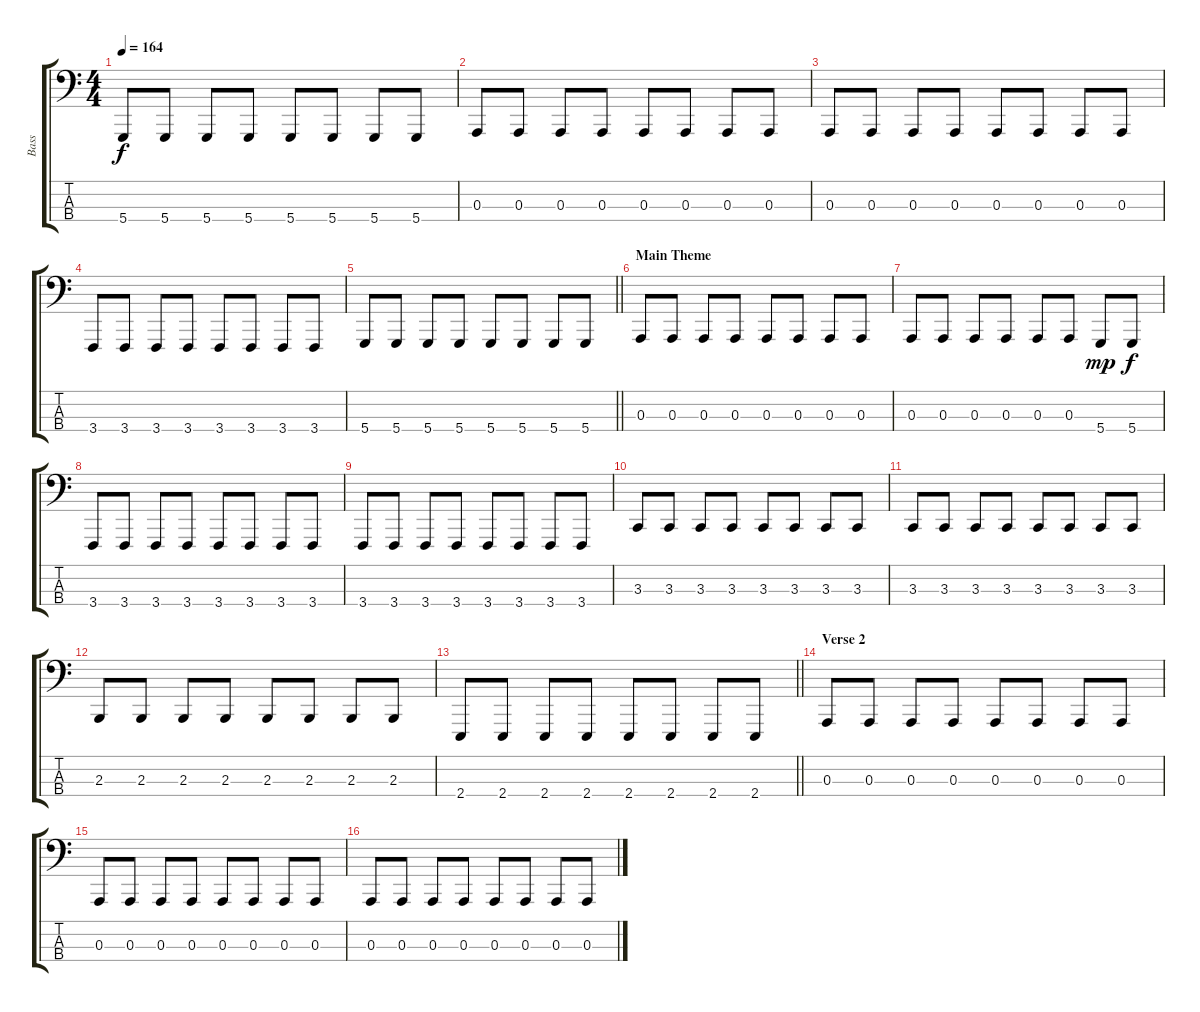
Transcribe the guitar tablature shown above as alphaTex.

\track ("Bass" "Bass") {instrument lead8bassandlead}
\staff {score tabs}
\tuning (G2 D2 A1 D1) {hide}
\ts (4 4)
\tempo 164
\clef f4
\ks c
5.4.8{dy f} 5.4.8 5.4.8 5.4.8 5.4.8 5.4.8 5.4.8 5.4.8 |
0.3.8 0.3.8 0.3.8 0.3.8 0.3.8 0.3.8 0.3.8 0.3.8 |
0.3.8 0.3.8 0.3.8 0.3.8 0.3.8 0.3.8 0.3.8 0.3.8 |
3.4.8 3.4.8 3.4.8 3.4.8 3.4.8 3.4.8 3.4.8 3.4.8 |
\barLineRight lightlight
5.4.8 5.4.8 5.4.8 5.4.8 5.4.8 5.4.8 5.4.8 5.4.8 |
\section ("" "Main Theme")
0.3.8 0.3.8 0.3.8 0.3.8 0.3.8 0.3.8 0.3.8 0.3.8 |
0.3.8 0.3.8 0.3.8 0.3.8 0.3.8 0.3.8 5.4.8{dy mp} 5.4.8{dy f} |
3.4.8 3.4.8 3.4.8 3.4.8 3.4.8 3.4.8 3.4.8 3.4.8 |
3.4.8 3.4.8 3.4.8 3.4.8 3.4.8 3.4.8 3.4.8 3.4.8 |
3.3.8 3.3.8 3.3.8 3.3.8 3.3.8 3.3.8 3.3.8 3.3.8 |
3.3.8 3.3.8 3.3.8 3.3.8 3.3.8 3.3.8 3.3.8 3.3.8 |
2.3.8 2.3.8 2.3.8 2.3.8 2.3.8 2.3.8 2.3.8 2.3.8 |
\barLineRight lightlight
2.4.8 2.4.8 2.4.8 2.4.8 2.4.8 2.4.8 2.4.8 2.4.8 |
\section ("" "Verse 2")
0.3.8 0.3.8 0.3.8 0.3.8 0.3.8 0.3.8 0.3.8 0.3.8 |
0.3.8 0.3.8 0.3.8 0.3.8 0.3.8 0.3.8 0.3.8 0.3.8 |
0.3.8 0.3.8 0.3.8 0.3.8 0.3.8 0.3.8 0.3.8 0.3.8
